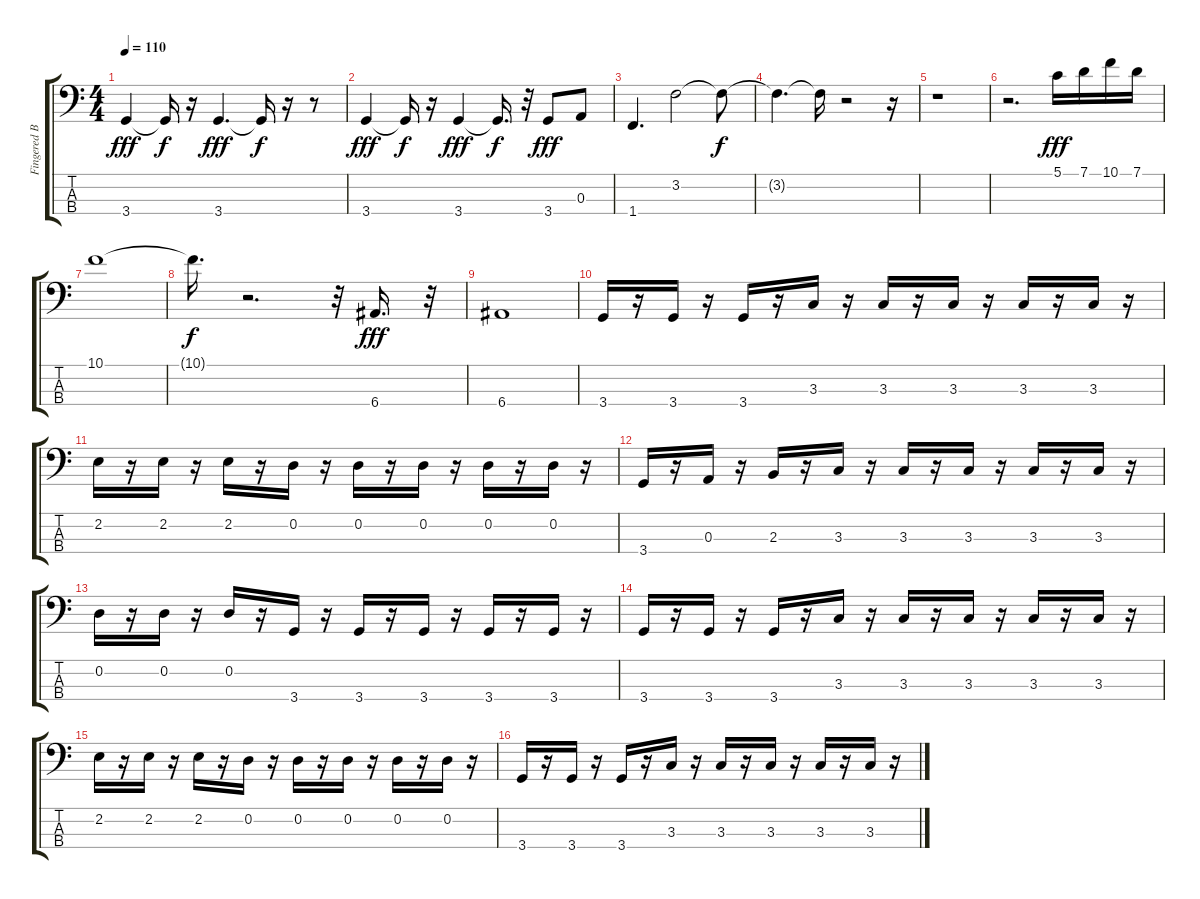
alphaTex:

\track ("Fingered Bass       " "Fingered B") {instrument electricbassfinger}
\staff {score tabs}
\tuning (G2 D2 A1 E1) {hide}
\ts (4 4)
\tempo 110
\clef f4
\ks c
3.4.4{dy fff} 3.4{t}.16{dy f} r.16 3.4.4{d dy fff} 3.4{t}.16{dy f} r.16 r.8 |
3.4.4{dy fff} 3.4{t}.16{dy f} r.16 3.4.4{dy fff} 3.4{t}.16{d dy f} r.32 3.4.8{dy fff} 0.3.8 |
1.4.4{d} 3.2.2 3.2{t}.8{dy f} |
3.2{t}.4{d} 3.2{t}.16 r.2 r.16 |
r.1 |
r.2{d} 5.1.16{dy fff} 7.1.16 10.1.16 7.1.16 |
10.1.1 |
10.1{t}.16{d dy f} r.2{d} r.32 6.4.16{d dy fff} r.32 |
6.4.1 |
3.4.16 r.16 3.4.16 r.16 3.4.16 r.16 3.3.16 r.16 3.3.16 r.16 3.3.16 r.16 3.3.16 r.16 3.3.16 r.16 |
2.2.16 r.16 2.2.16 r.16 2.2.16 r.16 0.2.16 r.16 0.2.16 r.16 0.2.16 r.16 0.2.16 r.16 0.2.16 r.16 |
3.4.16 r.16 0.3.16 r.16 2.3.16 r.16 3.3.16 r.16 3.3.16 r.16 3.3.16 r.16 3.3.16 r.16 3.3.16 r.16 |
0.2.16 r.16 0.2.16 r.16 0.2.16 r.16 3.4.16 r.16 3.4.16 r.16 3.4.16 r.16 3.4.16 r.16 3.4.16 r.16 |
3.4.16 r.16 3.4.16 r.16 3.4.16 r.16 3.3.16 r.16 3.3.16 r.16 3.3.16 r.16 3.3.16 r.16 3.3.16 r.16 |
2.2.16 r.16 2.2.16 r.16 2.2.16 r.16 0.2.16 r.16 0.2.16 r.16 0.2.16 r.16 0.2.16 r.16 0.2.16 r.16 |
3.4.16 r.16 3.4.16 r.16 3.4.16 r.16 3.3.16 r.16 3.3.16 r.16 3.3.16 r.16 3.3.16 r.16 3.3.16 r.16
